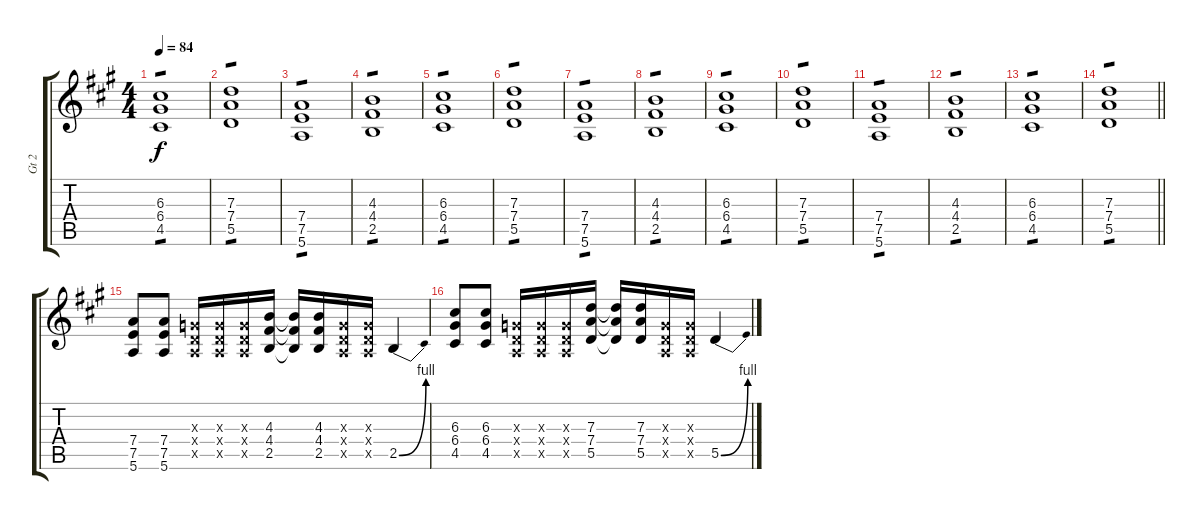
\track ("Gt 2" "Gt 2") {instrument overdrivenguitar}
\staff {score tabs}
\tuning (E4 B3 G3 D3 A2 E2) {hide}
\ts (4 4)
\tempo 84
\clef g2
\ks a
(6.3 6.4 4.5).1{tp 1 dy f} |
(7.3 7.4 5.5).1{tp 1} |
(7.4 7.5 5.6).1{tp 1} |
(4.3 4.4 2.5).1{tp 1} |
(6.3 6.4 4.5).1{tp 1} |
(7.3 7.4 5.5).1{tp 1} |
(7.4 7.5 5.6).1{tp 1} |
(4.3 4.4 2.5).1{tp 1} |
(6.3 6.4 4.5).1{tp 1} |
(7.3 7.4 5.5).1{tp 1} |
(7.4 7.5 5.6).1{tp 1} |
(4.3 4.4 2.5).1{tp 1} |
(6.3 6.4 4.5).1{tp 1} |
\barLineRight lightlight
(7.3 7.4 5.5).1{tp 1} |
(7.4 7.5 5.6).8 (7.4 7.5 5.6).8 (0.3{x} 0.4{x} 0.5{x}).16 (0.3{x} 0.4{x} 0.5{x}).16 (0.3{x} 0.4{x} 0.5{x}).16 (4.3 4.4 2.5).16 (4.3{t} 4.4{t} 2.5{t}).16 (4.3 4.4 2.5).16 (0.3{x} 0.4{x} 0.5{x}).16 (0.3{x} 0.4{x} 0.5{x}).16 2.5{be (bend 0 0 60 4)}.4 |
(6.3 6.4 4.5).8 (6.3 6.4 4.5).8 (0.3{x} 0.4{x} 0.5{x}).16 (0.3{x} 0.4{x} 0.5{x}).16 (0.3{x} 0.4{x} 0.5{x}).16 (7.3 7.4 5.5).16 (7.3{t} 7.4{t} 5.5{t}).16 (7.3 7.4 5.5).16 (0.3{x} 0.4{x} 0.5{x}).16 (0.3{x} 0.4{x} 0.5{x}).16 5.5{be (bend 0 0 60 4)}.4
